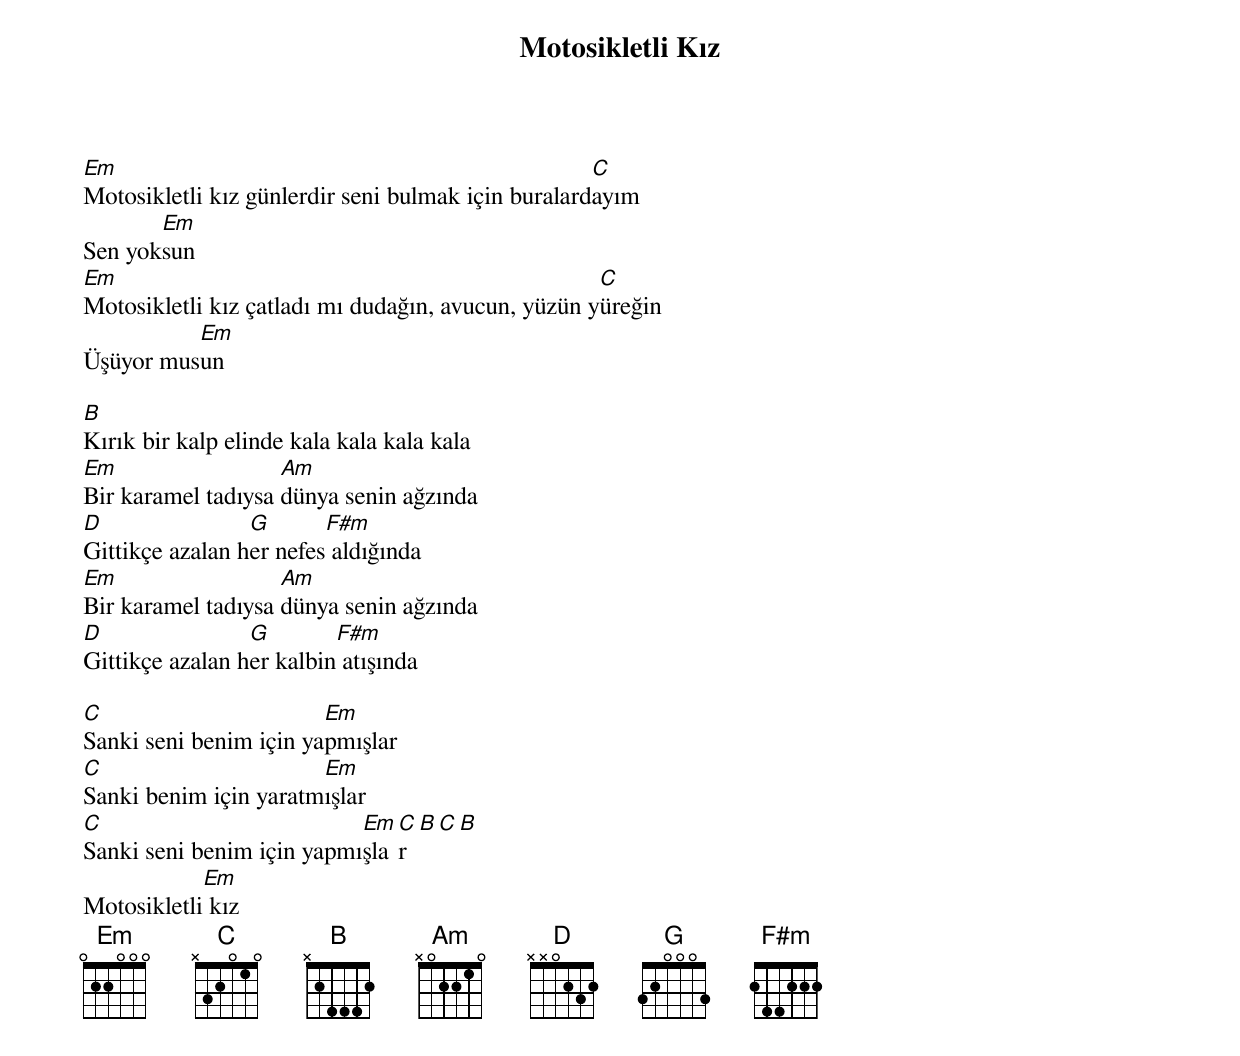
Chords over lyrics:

{title: Motosikletli Kız}
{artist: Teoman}

Em                                                  C
Motosikletli kız günlerdir seni bulmak için buralardayım
       Em
Sen yoksun
Em                                                  C
Motosikletli kız çatladı mı dudağın, avucun, yüzün yüreğin
          Em
Üşüyor musun

B
Kırık bir kalp elinde kala kala kala kala
Em                  Am
Bir karamel tadıysa dünya senin ağzında
D                G       F#m
Gittikçe azalan her nefes aldığında
Em                  Am
Bir karamel tadıysa dünya senin ağzında
D                G        F#m
Gittikçe azalan her kalbin atışında

C                       Em
Sanki seni benim için yapmışlar
C                      Em
Sanki benim için yaratmışlar
C                          Em C B C B
Sanki seni benim için yapmışlar
            Em
Motosikletli kız
